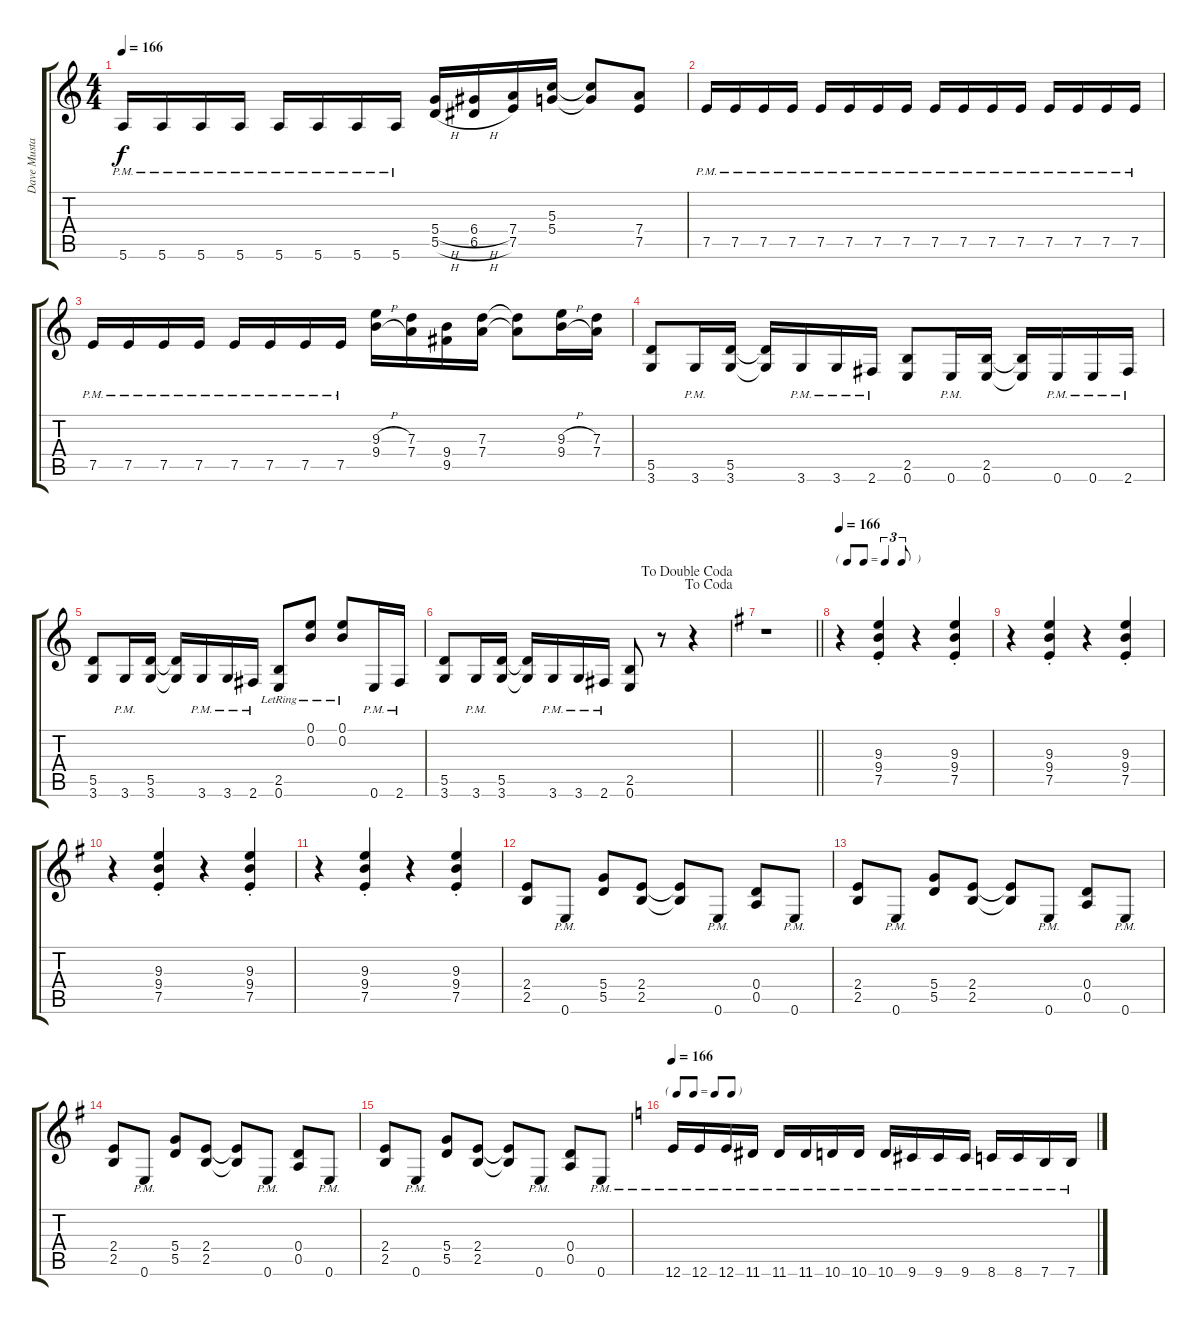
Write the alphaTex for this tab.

\track ("Dave Mustaine" "Dave Musta") {instrument distortionguitar}
\staff {score tabs}
\tuning (E4 B3 G3 D3 A2 E2) {hide}
\ts (4 4)
\tempo 166
\clef g2
\ks c
5.6{pm}.16{dy f} 5.6{pm}.16 5.6{pm}.16 5.6{pm}.16 5.6{pm}.16 5.6{pm}.16 5.6{pm}.16 5.6{pm}.16 (5.4{h} 5.5{h}).16 (6.4{h} 6.5{h}).16 (7.4 7.5).16 (5.3 5.4).16 (5.3{t} 5.4{t}).8 (7.4 7.5).8 |
7.5{pm}.16 7.5{pm}.16 7.5{pm}.16 7.5{pm}.16 7.5{pm}.16 7.5{pm}.16 7.5{pm}.16 7.5{pm}.16 7.5{pm}.16 7.5{pm}.16 7.5{pm}.16 7.5{pm}.16 7.5{pm}.16 7.5{pm}.16 7.5{pm}.16 7.5{pm}.16 |
7.5{pm}.16 7.5{pm}.16 7.5{pm}.16 7.5{pm}.16 7.5{pm}.16 7.5{pm}.16 7.5{pm}.16 7.5{pm}.16 (9.3{h} 9.4{h}).16 (7.3 7.4).16 (9.4 9.5).16 (7.3 7.4).16 (7.3{t} 7.4{t}).8 (9.3{h} 9.4{h}).16 (7.3 7.4).16 |
(5.5 3.6).8 3.6{pm}.16 (5.5 3.6).16 (5.5{t} 3.6{t}).16 3.6{pm}.16 3.6{pm}.16 2.6{pm}.16 (2.5 0.6).8 0.6{pm}.16 (2.5 0.6).16 (2.5{t} 0.6{t}).16 0.6{pm}.16 0.6{pm}.16 2.6{pm}.16 |
(5.5 3.6).8 3.6{pm}.16 (5.5 3.6).16 (5.5{t} 3.6{t}).16 3.6{pm}.16 3.6{pm}.16 2.6{pm}.16 (2.5{lr} 0.6{lr}).8 (0.1{lr} 0.2{lr}).8 (0.1{lr} 0.2{lr}).8 0.6{pm}.16 2.6{pm}.16 |
\jump dacoda
\jump dadoublecoda
(5.5 3.6).8 3.6{pm}.16 (5.5 3.6).16 (5.5{t} 3.6{t}).16 3.6{pm}.16 3.6{pm}.16 2.6{pm}.16 (2.5 0.6).8 r.8 r.4 |
\barLineRight lightlight
\ks g
r.1 |
\tf triplet8th
\tempo 166
r.4 (9.3{st} 9.4{st} 7.5{st}).4 r.4 (9.3{st} 9.4{st} 7.5{st}).4 |
r.4 (9.3{st} 9.4{st} 7.5{st}).4 r.4 (9.3{st} 9.4{st} 7.5{st}).4 |
r.4 (9.3{st} 9.4{st} 7.5{st}).4 r.4 (9.3{st} 9.4{st} 7.5{st}).4 |
r.4 (9.3{st} 9.4{st} 7.5{st}).4 r.4 (9.3{st} 9.4{st} 7.5{st}).4 |
(2.4 2.5).8 0.6{pm}.8 (5.4 5.5).8 (2.4 2.5).8 (2.4{t} 2.5{t}).8 0.6{pm}.8 (0.4 0.5).8 0.6{pm}.8 |
(2.4 2.5).8 0.6{pm}.8 (5.4 5.5).8 (2.4 2.5).8 (2.4{t} 2.5{t}).8 0.6{pm}.8 (0.4 0.5).8 0.6{pm}.8 |
(2.4 2.5).8 0.6{pm}.8 (5.4 5.5).8 (2.4 2.5).8 (2.4{t} 2.5{t}).8 0.6{pm}.8 (0.4 0.5).8 0.6{pm}.8 |
(2.4 2.5).8 0.6{pm}.8 (5.4 5.5).8 (2.4 2.5).8 (2.4{t} 2.5{t}).8 0.6{pm}.8 (0.4 0.5).8 0.6{pm}.8 |
\tf none
\tempo 166
\ks c
12.6{pm}.16 12.6{pm}.16 12.6{pm}.16 11.6{pm}.16 11.6{pm}.16 11.6{pm}.16 10.6{pm}.16 10.6{pm}.16 10.6{pm}.16 9.6{pm}.16 9.6{pm}.16 9.6{pm}.16 8.6{pm}.16 8.6{pm}.16 7.6{pm}.16 7.6{pm}.16
